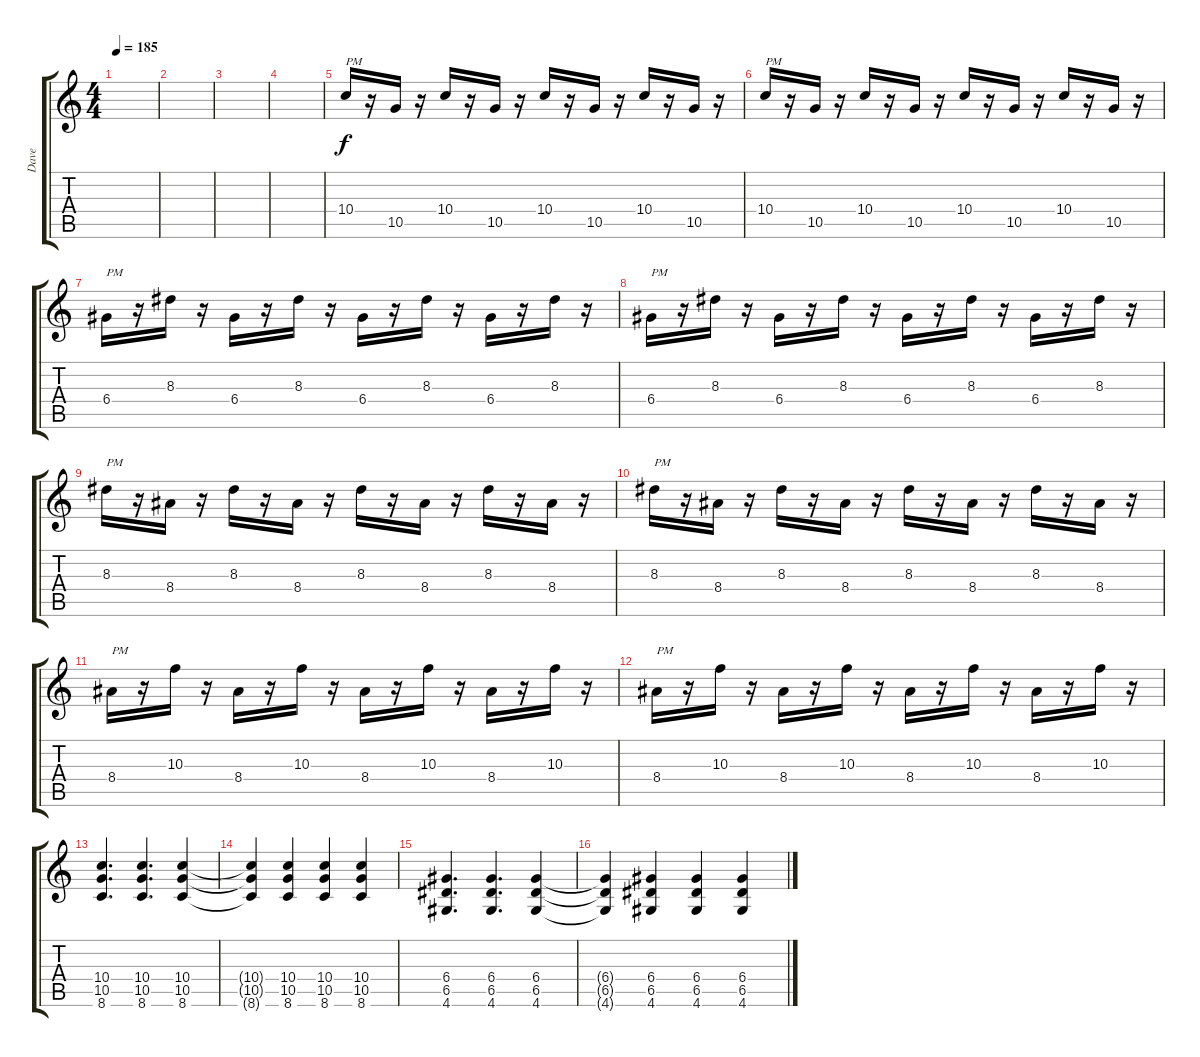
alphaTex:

\track ("Dave" "Dave") {instrument distortionguitar}
\staff {score tabs}
\tuning (E4 B3 G3 D3 A2 E2) {hide}
\ts (4 4)
\tempo 185
\clef g2
\ks c
|
|
|
|
10.4.16{txt "PM" balance 4} r.16 10.5.16 r.16 10.4.16 r.16 10.5.16 r.16 10.4.16 r.16 10.5.16 r.16 10.4.16 r.16 10.5.16 r.16 |
10.4.16{txt "PM"} r.16 10.5.16 r.16 10.4.16 r.16 10.5.16 r.16 10.4.16 r.16 10.5.16 r.16 10.4.16 r.16 10.5.16 r.16 |
6.4.16{txt "PM"} r.16 8.3.16 r.16 6.4.16 r.16 8.3.16 r.16 6.4.16 r.16 8.3.16 r.16 6.4.16 r.16 8.3.16 r.16 |
6.4.16{txt "PM"} r.16 8.3.16 r.16 6.4.16 r.16 8.3.16 r.16 6.4.16 r.16 8.3.16 r.16 6.4.16 r.16 8.3.16 r.16 |
8.3.16{txt "PM"} r.16 8.4.16 r.16 8.3.16 r.16 8.4.16 r.16 8.3.16 r.16 8.4.16 r.16 8.3.16 r.16 8.4.16 r.16 |
8.3.16{txt "PM"} r.16 8.4.16 r.16 8.3.16 r.16 8.4.16 r.16 8.3.16 r.16 8.4.16 r.16 8.3.16 r.16 8.4.16 r.16 |
8.4.16{txt "PM"} r.16 10.3.16 r.16 8.4.16 r.16 10.3.16 r.16 8.4.16 r.16 10.3.16 r.16 8.4.16 r.16 10.3.16 r.16 |
8.4.16{txt "PM"} r.16 10.3.16 r.16 8.4.16 r.16 10.3.16 r.16 8.4.16 r.16 10.3.16 r.16 8.4.16 r.16 10.3.16 r.16 |
(10.4 10.5 8.6).4{d balance 12} (10.4 10.5 8.6).4{d} (10.4 10.5 8.6).4 |
(10.4{t} 10.5{t} 8.6{t}).4 (10.4 10.5 8.6).4 (10.4 10.5 8.6).4 (10.4 10.5 8.6).4 |
(6.4 6.5 4.6).4{d} (6.4 6.5 4.6).4{d} (6.4 6.5 4.6).4 |
(6.4{t} 6.5{t} 4.6{t}).4 (6.4 6.5 4.6).4 (6.4 6.5 4.6).4 (6.4 6.5 4.6).4
